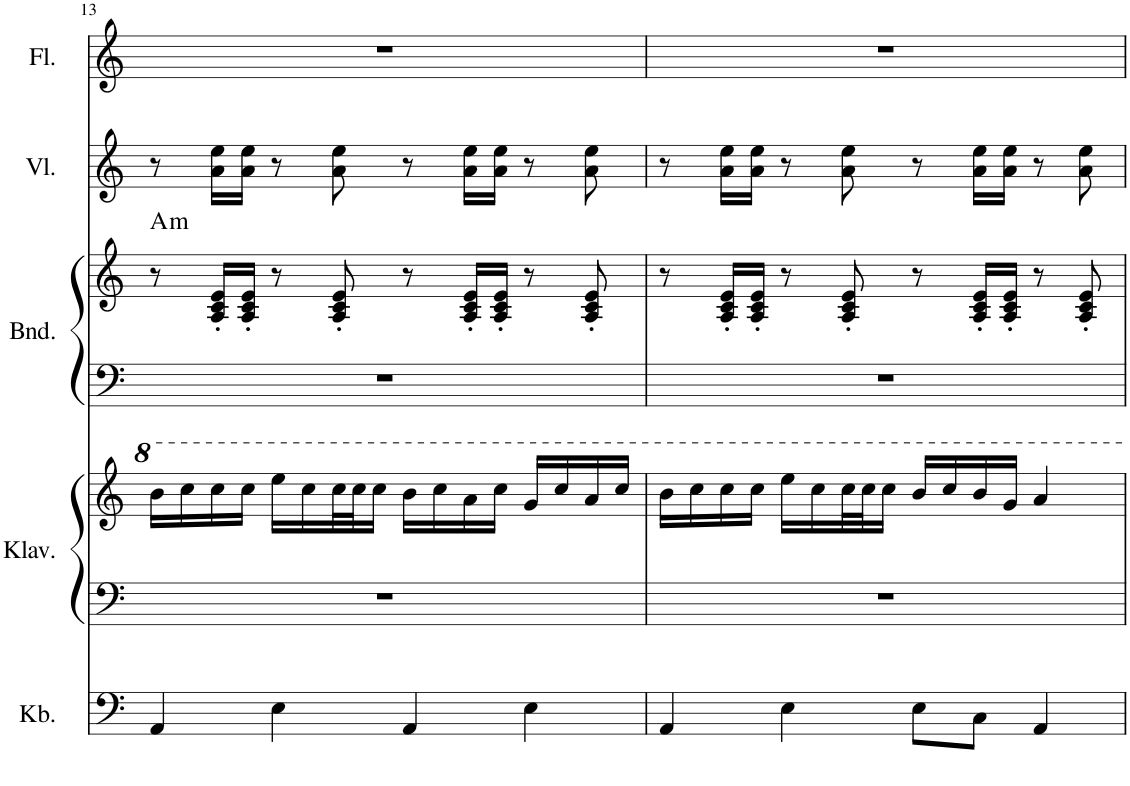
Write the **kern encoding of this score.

**kern	**kern	**kern	**kern	**kern	**harte	**kern	**kern
*part5	*part4	*part4	*part3	*part3	*part3	*part2	*part1
*staff7	*staff6	*staff5	*staff4	*staff3	*	*staff2	*staff1
*I"Kontrabass	*I"Klavier	*	*I"Bandoneon	*	*	*I"Violine	*I"Floete
*I'Kb.	*I'Klav.	*	*I'Bnd.	*	*	*I'Vl.	*I'Fl.
!!LO:PB:g=z
*clefF4	*clefF4	*clefG2	*clefF4	*clefG2	*	*clefG2	*clefG2
*Trd7c12	*	*	*	*	*	*	*
*k[]	*k[]	*k[]	*k[]	*k[]	*	*k[]	*k[]
*M4/4	*M4/4	*M4/4	*M4/4	*M4/4	*	*M4/4	*M4/4
=13	=13	=13	=13	=13	=13	=13	=13
!	!	!	!	!	!LO:H:kt=m	!	!
4AA/	1r	16bb\LL	1r	8r	A:min	8r	1r
.	.	16ccc\	.	.	.	.	.
.	.	16ccc\	.	16A/' 16c/' 16e/'LL	.	16a\ 16ee\LL	.
.	.	16ccc\JJ	.	16A/' 16c/' 16e/'JJ	.	16a\ 16ee\JJ	.
4E\	.	16eee\LL	.	8r	.	8r	.
.	.	16ccc\	.	.	.	.	.
.	.	32ccc\L	.	8A/' 8c/' 8e/'	.	8a\ 8ee\	.
.	.	32ccc\J	.	.	.	.	.
.	.	16ccc\JJ	.	.	.	.	.
4AA/	.	16bb\LL	.	8r	.	8r	.
.	.	16ccc\	.	.	.	.	.
.	.	16aa\	.	16A/' 16c/' 16e/'LL	.	16a\ 16ee\LL	.
.	.	16ccc\JJ	.	16A/' 16c/' 16e/'JJ	.	16a\ 16ee\JJ	.
4E\	.	16gg/LL	.	8r	.	8r	.
.	.	16ccc/	.	.	.	.	.
.	.	16aa/	.	8A/' 8c/' 8e/'	.	8a\ 8ee\	.
.	.	16ccc/JJ	.	.	.	.	.
=14	=14	=14	=14	=14	=14	=14	=14
4AA/	1r	16bb\LL	1r	8r	.	8r	1r
.	.	16ccc\	.	.	.	.	.
.	.	16ccc\	.	16A/' 16c/' 16e/'LL	.	16a\ 16ee\LL	.
.	.	16ccc\JJ	.	16A/' 16c/' 16e/'JJ	.	16a\ 16ee\JJ	.
4E\	.	16eee\LL	.	8r	.	8r	.
.	.	16ccc\	.	.	.	.	.
.	.	32ccc\L	.	8A/' 8c/' 8e/'	.	8a\ 8ee\	.
.	.	32ccc\J	.	.	.	.	.
.	.	16ccc\JJ	.	.	.	.	.
8E\L	.	16bb/LL	.	8r	.	8r	.
.	.	16ccc/	.	.	.	.	.
8C\J	.	16bb/	.	16A/' 16c/' 16e/'LL	.	16a\ 16ee\LL	.
.	.	16gg/JJ	.	16A/' 16c/' 16e/'JJ	.	16a\ 16ee\JJ	.
4AA/	.	4aa/	.	8r	.	8r	.
.	.	.	.	8A/' 8c/' 8e/'	.	8a\ 8ee\	.
=	=	=	=	=	=	=	=
*-	*-	*-	*-	*-	*-	*-	*-
